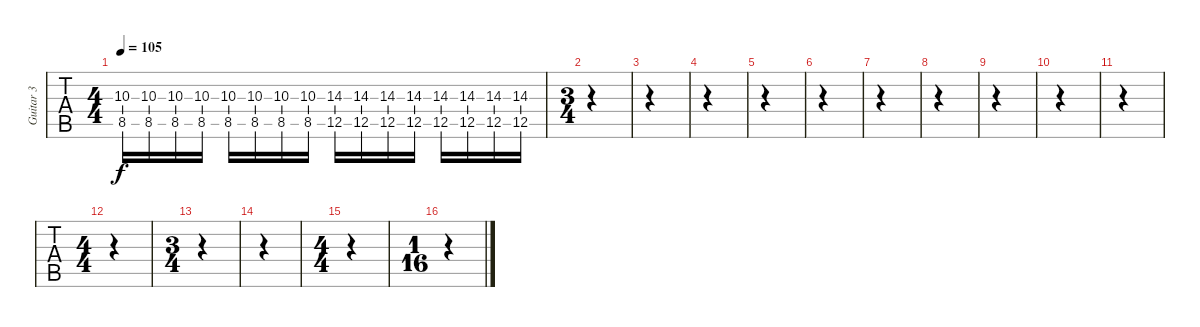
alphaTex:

\track ("Guitar 3" "Guitar 3") {instrument distortionguitar}
\staff {tabs}
\tuning (Eb4 Bb3 Gb3 Db3 Ab2 Db2) {hide}
\ts (4 4)
\tempo 105
\clef g2
\ks c
(10.3 8.5).16{dy f} (10.3 8.5).16 (10.3 8.5).16 (10.3 8.5).16 (10.3 8.5).16 (10.3 8.5).16 (10.3 8.5).16 (10.3 8.5).16 (14.3 12.5).16 (14.3 12.5).16 (14.3 12.5).16 (14.3 12.5).16 (14.3 12.5).16 (14.3 12.5).16 (14.3 12.5).16 (14.3 12.5).16 |
\ts (3 4)
|
|
|
|
|
|
|
|
|
|
\ts (4 4)
|
\ts (3 4)
|
|
\ts (4 4)
|
\ts (1 16)
